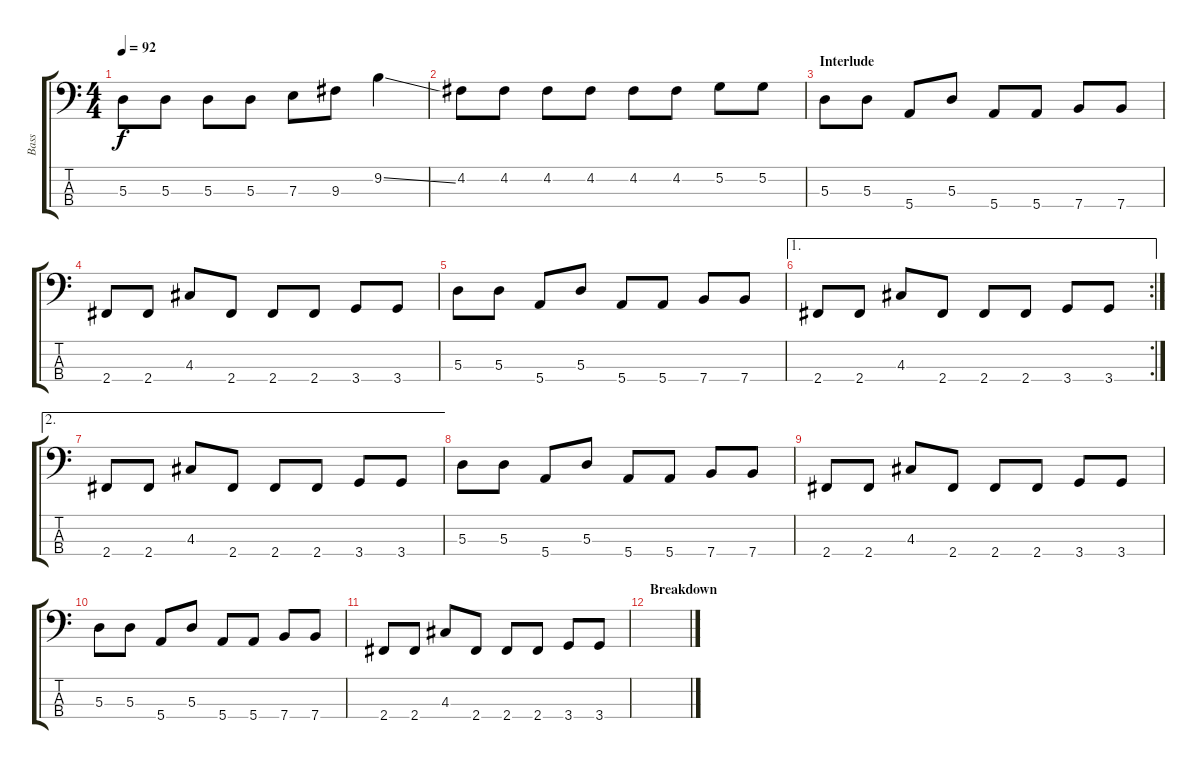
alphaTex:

\track ("Bass" "Bass") {instrument electricbassfinger}
\staff {score tabs}
\tuning (G2 D2 A1 E1) {hide}
\ts (4 4)
\tempo 92
\clef f4
\ks c
5.3.8{dy f} 5.3.8 5.3.8 5.3.8 7.3.8 9.3.8 9.2{ss}.4 |
4.2.8 4.2.8 4.2.8 4.2.8 4.2.8 4.2.8 5.2.8 5.2.8 |
\section ("" "Interlude")
5.3.8 5.3.8 5.4.8 5.3.8 5.4.8 5.4.8 7.4.8 7.4.8 |
2.4.8 2.4.8 4.3.8 2.4.8 2.4.8 2.4.8 3.4.8 3.4.8 |
5.3.8 5.3.8 5.4.8 5.3.8 5.4.8 5.4.8 7.4.8 7.4.8 |
\ae 1
\rc 2
2.4.8 2.4.8 4.3.8 2.4.8 2.4.8 2.4.8 3.4.8 3.4.8 |
\ae 2
2.4.8 2.4.8 4.3.8 2.4.8 2.4.8 2.4.8 3.4.8 3.4.8 |
5.3.8 5.3.8 5.4.8 5.3.8 5.4.8 5.4.8 7.4.8 7.4.8 |
2.4.8 2.4.8 4.3.8 2.4.8 2.4.8 2.4.8 3.4.8 3.4.8 |
5.3.8 5.3.8 5.4.8 5.3.8 5.4.8 5.4.8 7.4.8 7.4.8 |
2.4.8 2.4.8 4.3.8 2.4.8 2.4.8 2.4.8 3.4.8 3.4.8 |
\section ("" "Breakdown")
